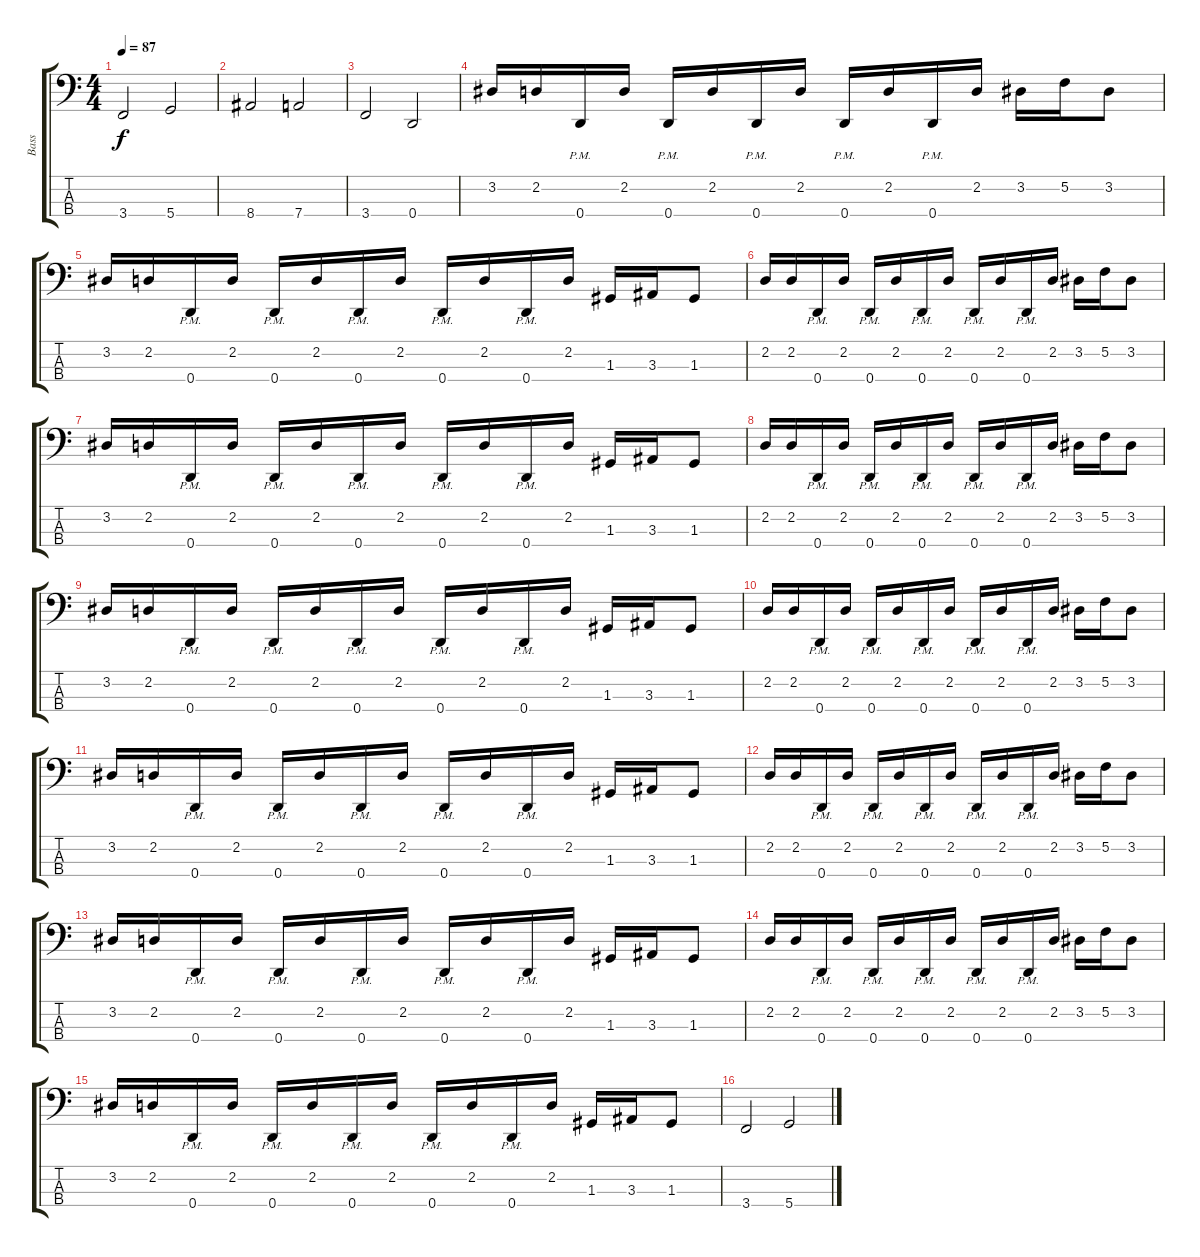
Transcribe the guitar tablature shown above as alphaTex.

\track ("Bass" "Bass") {instrument electricbassfinger}
\staff {score tabs}
\tuning (F2 C2 G1 D1) {hide}
\ts (4 4)
\tempo 87
\clef f4
\ks c
3.4.2{dy f} 5.4.2 |
8.4.2 7.4.2 |
3.4.2 0.4.2 |
3.2.16 2.2.16 0.4{pm}.16 2.2.16 0.4{pm}.16 2.2.16 0.4{pm}.16 2.2.16 0.4{pm}.16 2.2.16 0.4{pm}.16 2.2.16 3.2.16 5.2.16 3.2.8 |
3.2.16 2.2.16 0.4{pm}.16 2.2.16 0.4{pm}.16 2.2.16 0.4{pm}.16 2.2.16 0.4{pm}.16 2.2.16 0.4{pm}.16 2.2.16 1.3.16 3.3.16 1.3.8 |
2.2.16 2.2.16 0.4{pm}.16 2.2.16 0.4{pm}.16 2.2.16 0.4{pm}.16 2.2.16 0.4{pm}.16 2.2.16 0.4{pm}.16 2.2.16 3.2.16 5.2.16 3.2.8 |
3.2.16 2.2.16 0.4{pm}.16 2.2.16 0.4{pm}.16 2.2.16 0.4{pm}.16 2.2.16 0.4{pm}.16 2.2.16 0.4{pm}.16 2.2.16 1.3.16 3.3.16 1.3.8 |
2.2.16 2.2.16 0.4{pm}.16 2.2.16 0.4{pm}.16 2.2.16 0.4{pm}.16 2.2.16 0.4{pm}.16 2.2.16 0.4{pm}.16 2.2.16 3.2.16 5.2.16 3.2.8 |
3.2.16 2.2.16 0.4{pm}.16 2.2.16 0.4{pm}.16 2.2.16 0.4{pm}.16 2.2.16 0.4{pm}.16 2.2.16 0.4{pm}.16 2.2.16 1.3.16 3.3.16 1.3.8 |
2.2.16 2.2.16 0.4{pm}.16 2.2.16 0.4{pm}.16 2.2.16 0.4{pm}.16 2.2.16 0.4{pm}.16 2.2.16 0.4{pm}.16 2.2.16 3.2.16 5.2.16 3.2.8 |
3.2.16 2.2.16 0.4{pm}.16 2.2.16 0.4{pm}.16 2.2.16 0.4{pm}.16 2.2.16 0.4{pm}.16 2.2.16 0.4{pm}.16 2.2.16 1.3.16 3.3.16 1.3.8 |
2.2.16 2.2.16 0.4{pm}.16 2.2.16 0.4{pm}.16 2.2.16 0.4{pm}.16 2.2.16 0.4{pm}.16 2.2.16 0.4{pm}.16 2.2.16 3.2.16 5.2.16 3.2.8 |
3.2.16 2.2.16 0.4{pm}.16 2.2.16 0.4{pm}.16 2.2.16 0.4{pm}.16 2.2.16 0.4{pm}.16 2.2.16 0.4{pm}.16 2.2.16 1.3.16 3.3.16 1.3.8 |
2.2.16 2.2.16 0.4{pm}.16 2.2.16 0.4{pm}.16 2.2.16 0.4{pm}.16 2.2.16 0.4{pm}.16 2.2.16 0.4{pm}.16 2.2.16 3.2.16 5.2.16 3.2.8 |
3.2.16 2.2.16 0.4{pm}.16 2.2.16 0.4{pm}.16 2.2.16 0.4{pm}.16 2.2.16 0.4{pm}.16 2.2.16 0.4{pm}.16 2.2.16 1.3.16 3.3.16 1.3.8 |
3.4.2 5.4.2
